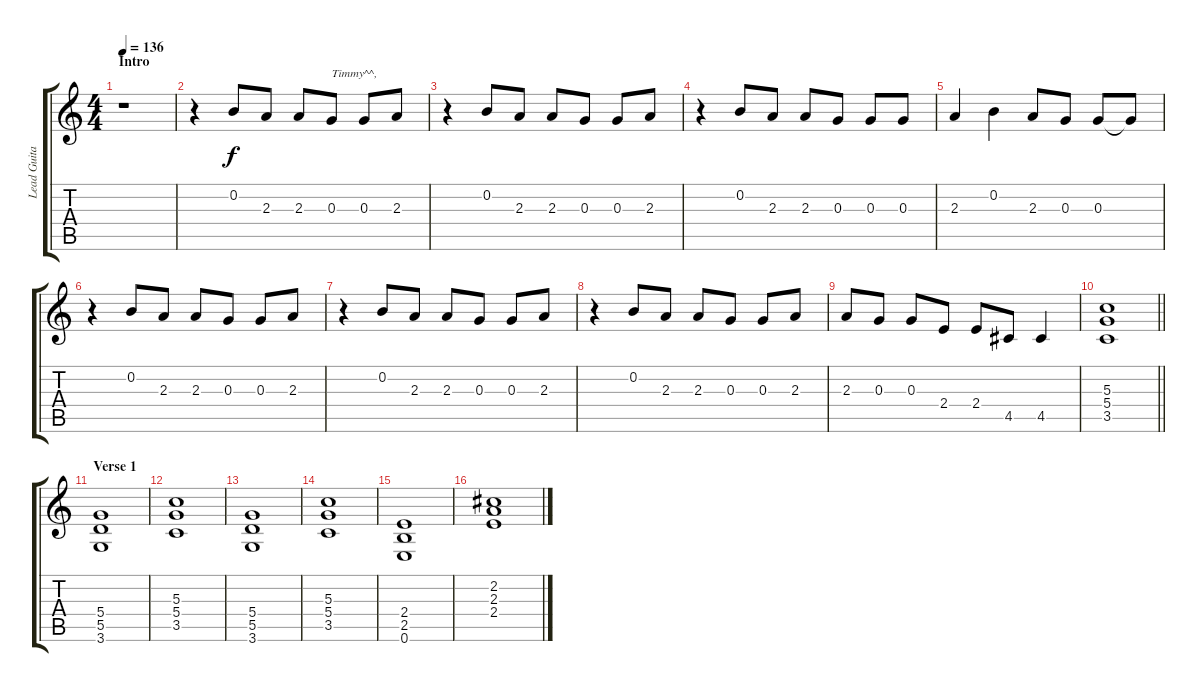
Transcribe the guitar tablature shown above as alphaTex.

\track ("Lead Guitar" "Lead Guita") {instrument distortionguitar}
\staff {score tabs}
\tuning (E4 B3 G3 D3 A2 E2) {hide}
\ts (4 4)
\section ("" "Intro")
\tempo 136
\clef g2
\ks c
r.1{txt "" dy f instrument distortionguitar} |
r.4 0.2.8 2.3.8 2.3.8 0.3.8{txt "Timmy^^,"} 0.3.8 2.3.8 |
r.4 0.2.8 2.3.8 2.3.8 0.3.8 0.3.8 2.3.8 |
r.4 0.2.8 2.3.8 2.3.8 0.3.8 0.3.8 0.3.8 |
2.3.4 0.2.4 2.3.8 0.3.8 0.3.8 0.3{t}.8 |
r.4 0.2.8 2.3.8 2.3.8 0.3.8 0.3.8 2.3.8 |
r.4 0.2.8 2.3.8 2.3.8 0.3.8 0.3.8 2.3.8 |
r.4 0.2.8 2.3.8 2.3.8 0.3.8 0.3.8 2.3.8 |
2.3.8 0.3.8 0.3.8 2.4.8 2.4.8 4.5.8 4.5.4 |
\barLineRight lightlight
(5.3 5.4 3.5).1 |
\section ("" "Verse 1")
(5.4 5.5 3.6).1 |
(5.3 5.4 3.5).1 |
(5.4 5.5 3.6).1 |
(5.3 5.4 3.5).1 |
(2.4 2.5 0.6).1 |
(2.2 2.3 2.4).1
